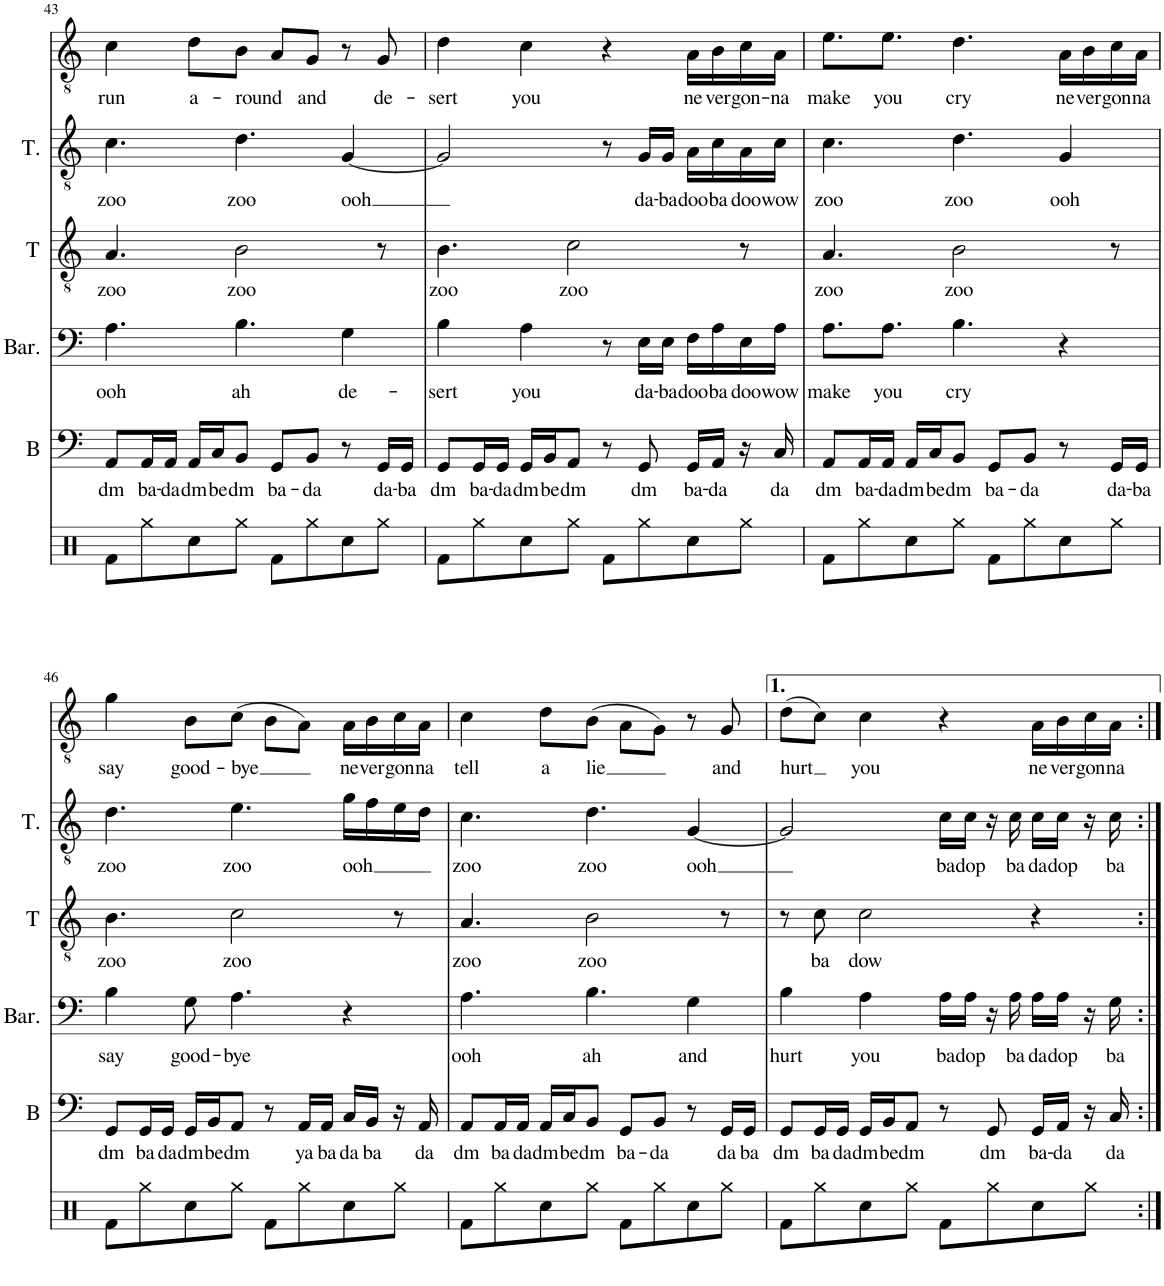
**kern	**kern	**text	**kern	**text	**kern	**text	**kern	**text	**kern	**text
*part6	*part5	*part5	*part4	*part4	*part3	*part3	*part2	*part2	*part1	*part1
*staff6	*staff5	*staff5	*staff4	*staff4	*staff3	*staff3	*staff2	*staff2	*staff1	*staff1
*I"Perc	*I"Bass	*	*I"Baritone	*	*I"Tenor	*	*I"Tenor	*	*I"Solo	*
*	*I'B	*	*I'Bar.	*	*I'T	*	*I'T.	*	*	*
!!LO:PB:g=z
*clefX	*clefF4	*	*clefF4	*	*clefGv2	*	*clefGv2	*	*clefGv2	*
*k[]	*k[]	*	*k[]	*	*k[]	*	*k[]	*	*k[]	*
*M4/4	*M4/4	*	*M4/4	*	*M4/4	*	*M4/4	*	*M4/4	*
=43	=43	=43	=43	=43	=43	=43	=43	=43	=43	=43
!	!	!LO:LY:b	!	!LO:LY:b	!	!LO:LY:b	!	!LO:LY:b	!	!LO:LY:b
8Rf\L	8AA/L	dm	4.A\	ooh	4.A/	zoo	4.c\	zoo	4c\	run
!	!	!LO:LY:b	!	!	!	!	!	!	!	!
8Rgg\	16AA/L	ba-	.	.	.	.	.	.	.	.
!	!	!LO:LY:b	!	!	!	!	!	!	!	!
.	16AA/JJ	-da	.	.	.	.	.	.	.	.
!	!	!LO:LY:b	!	!	!	!	!	!	!	!LO:LY:b
8Rcc\	16AA/LL	dm	.	.	.	.	.	.	8d\L	a-
!	!	!LO:LY:b	!	!	!	!	!	!	!	!
.	16C/J	be-	.	.	.	.	.	.	.	.
!	!	!LO:LY:b	!	!LO:LY:b	!	!LO:LY:b	!	!LO:LY:b	!	!LO:LY:b
8Rgg\J	8BB/J	-dm	4.B\	ah	2B\	zoo	4.d\	zoo	8B\J	-round
!	!	!LO:LY:b	!	!	!	!	!	!	!	!
8Rf\L	8GG/L	ba-	.	.	.	.	.	.	8A/L	.
!	!	!LO:LY:b	!	!	!	!	!	!	!	!LO:LY:b
8Rgg\	8BB/J	-da	.	.	.	.	.	.	8G/J	and
!	!	!	!	!LO:LY:b	!	!	!	!LO:LY:b	!	!
8Rcc\	8r	.	4G\	de-	.	.	[4G/	ooh	8r	.
!	!	!LO:LY:b	!	!	!	!	!	!	!	!LO:LY:b
8Rgg\J	16GG/LL	da-	.	.	8r	.	.	.	8G/	de-
!	!	!LO:LY:b	!	!	!	!	!	!	!	!
.	16GG/JJ	-ba	.	.	.	.	.	.	.	.
=44	=44	=44	=44	=44	=44	=44	=44	=44	=44	=44
!	!	!LO:LY:b	!	!LO:LY:b	!	!LO:LY:b	!	!	!	!LO:LY:b
8Rf\L	8GG/L	dm	4B\	-sert	4.B\	zoo	2G/]	.	4d\	-sert
!	!	!LO:LY:b	!	!	!	!	!	!	!	!
8Rgg\	16GG/L	ba-	.	.	.	.	.	.	.	.
!	!	!LO:LY:b	!	!	!	!	!	!	!	!
.	16GG/JJ	-da	.	.	.	.	.	.	.	.
!	!	!LO:LY:b	!	!LO:LY:b	!	!	!	!	!	!LO:LY:b
8Rcc\	16GG/LL	dm	4A\	you	.	.	.	.	4c\	you
!	!	!LO:LY:b	!	!	!	!	!	!	!	!
.	16BB/J	be-	.	.	.	.	.	.	.	.
!	!	!LO:LY:b	!	!	!	!LO:LY:b	!	!	!	!
8Rgg\J	8AA/J	-dm	.	.	2c\	zoo	.	.	.	.
8Rf\L	8r	.	8r	.	.	.	8r	.	4r	.
!	!	!LO:LY:b	!	!LO:LY:b	!	!	!	!LO:LY:b	!	!
8Rgg\	8GG/	dm	16E\LL	da-	.	.	16G/LL	da-	.	.
!	!	!	!	!LO:LY:b	!	!	!	!LO:LY:b	!	!
.	.	.	16E\JJ	-ba	.	.	16G/JJ	-ba	.	.
!	!	!LO:LY:b	!	!LO:LY:b	!	!	!	!LO:LY:b	!	!LO:LY:b
8Rcc\	16GG/LL	ba-	16F\LL	doo-	.	.	16A\LL	doo-	16A\LL	ne-
!	!	!LO:LY:b	!	!LO:LY:b	!	!	!	!LO:LY:b	!	!LO:LY:b
.	16AA/JJ	-da	16A\	-ba	.	.	16c\	-ba	16B\	-ver
!	!	!	!	!LO:LY:b	!	!	!	!LO:LY:b	!	!LO:LY:b
8Rgg\J	16r	.	16E\	doo-	8r	.	16A\	doo-	16c\	gon-
!	!	!LO:LY:b	!	!LO:LY:b	!	!	!	!LO:LY:b	!	!LO:LY:b
.	16C/	da	16A\JJ	-wow	.	.	16c\JJ	-wow	16A\JJ	-na
=45	=45	=45	=45	=45	=45	=45	=45	=45	=45	=45
!	!	!LO:LY:b	!	!LO:LY:b	!	!LO:LY:b	!	!LO:LY:b	!	!LO:LY:b
8Rf\L	8AA/L	dm	8.A\L	make	4.A/	zoo	4.c\	zoo	8.e\L	make
!	!	!LO:LY:b	!	!	!	!	!	!	!	!
8Rgg\	16AA/L	ba-	.	.	.	.	.	.	.	.
!	!	!LO:LY:b	!	!LO:LY:b	!	!	!	!	!	!LO:LY:b
.	16AA/JJ	-da	8.A\J	you	.	.	.	.	8.e\J	you
!	!	!LO:LY:b	!	!	!	!	!	!	!	!
8Rcc\	16AA/LL	dm	.	.	.	.	.	.	.	.
!	!	!LO:LY:b	!	!	!	!	!	!	!	!
.	16C/J	be-	.	.	.	.	.	.	.	.
!	!	!LO:LY:b	!	!LO:LY:b	!	!LO:LY:b	!	!LO:LY:b	!	!LO:LY:b
8Rgg\J	8BB/J	-dm	4.B\	cry	2B\	zoo	4.d\	zoo	4.d\	cry
!	!	!LO:LY:b	!	!	!	!	!	!	!	!
8Rf\L	8GG/L	ba-	.	.	.	.	.	.	.	.
!	!	!LO:LY:b	!	!	!	!	!	!	!	!
8Rgg\	8BB/J	-da	.	.	.	.	.	.	.	.
!	!	!	!	!	!	!	!	!LO:LY:b	!	!LO:LY:b
8Rcc\	8r	.	4r	.	.	.	4G/	ooh	16A\LL	ne-
!	!	!	!	!	!	!	!	!	!	!LO:LY:b
.	.	.	.	.	.	.	.	.	16B\	-ver
!	!	!LO:LY:b	!	!	!	!	!	!	!	!LO:LY:b
8Rgg\J	16GG/LL	da-	.	.	8r	.	.	.	16c\	gon-
!	!	!LO:LY:b	!	!	!	!	!	!	!	!LO:LY:b
.	16GG/JJ	-ba	.	.	.	.	.	.	16A\JJ	-na
!!LO:LB:g=z
=46	=46	=46	=46	=46	=46	=46	=46	=46	=46	=46
!	!	!LO:LY:b	!	!LO:LY:b	!	!LO:LY:b	!	!LO:LY:b	!	!LO:LY:b
8Rf\L	8GG/L	dm	4B\	say	4.B\	zoo	4.d\	zoo	4g\	say
!	!	!LO:LY:b	!	!	!	!	!	!	!	!
8Rgg\	16GG/L	ba-	.	.	.	.	.	.	.	.
!	!	!LO:LY:b	!	!	!	!	!	!	!	!
.	16GG/JJ	-da	.	.	.	.	.	.	.	.
!	!	!LO:LY:b	!	!LO:LY:b	!	!	!	!	!	!LO:LY:b
8Rcc\	16GG/LL	dm	8G\	good-	.	.	.	.	8B\L	good-
!	!	!LO:LY:b	!	!	!	!	!	!	!	!
.	16BB/J	be-	.	.	.	.	.	.	.	.
!	!	!LO:LY:b	!	!LO:LY:b	!	!LO:LY:b	!	!LO:LY:b	!	!LO:LY:b
8Rgg\J	8AA/J	-dm	4.A\	-bye	2c\	zoo	4.e\	zoo	(8c\J	-bye
8Rf\L	8r	.	.	.	.	.	.	.	8B\L	.
!	!	!LO:LY:b	!	!	!	!	!	!	!	!
8Rgg\	16AA/LL	ya-	.	.	.	.	.	.	8A\J)	.
!	!	!LO:LY:b	!	!	!	!	!	!	!	!
.	16AA/JJ	-ba	.	.	.	.	.	.	.	.
!	!	!LO:LY:b	!	!	!	!	!	!LO:LY:b	!	!LO:LY:b
8Rcc\	16C/LL	da-	4r	.	.	.	16g\LL	ooh	16A\LL	ne-
!	!	!LO:LY:b	!	!	!	!	!	!	!	!LO:LY:b
.	16BB/JJ	-ba	.	.	.	.	16f\	.	16B\	-ver
!	!	!	!	!	!	!	!	!	!	!LO:LY:b
8Rgg\J	16r	.	.	.	8r	.	16e\	.	16c\	gon-
!	!	!LO:LY:b	!	!	!	!	!	!	!	!LO:LY:b
.	16AA/	da	.	.	.	.	16d\JJ	.	16A\JJ	-na
=47	=47	=47	=47	=47	=47	=47	=47	=47	=47	=47
!	!	!LO:LY:b	!	!LO:LY:b	!	!LO:LY:b	!	!LO:LY:b	!	!LO:LY:b
8Rf\L	8AA/L	dm	4.A\	ooh	4.A/	zoo	4.c\	zoo	4c\	tell
!	!	!LO:LY:b	!	!	!	!	!	!	!	!
8Rgg\	16AA/L	ba-	.	.	.	.	.	.	.	.
!	!	!LO:LY:b	!	!	!	!	!	!	!	!
.	16AA/JJ	-da	.	.	.	.	.	.	.	.
!	!	!LO:LY:b	!	!	!	!	!	!	!	!LO:LY:b
8Rcc\	16AA/LL	dm	.	.	.	.	.	.	8d\L	a
!	!	!LO:LY:b	!	!	!	!	!	!	!	!
.	16C/J	be-	.	.	.	.	.	.	.	.
!	!	!LO:LY:b	!	!LO:LY:b	!	!LO:LY:b	!	!LO:LY:b	!	!LO:LY:b
8Rgg\J	8BB/J	-dm	4.B\	ah	2B\	zoo	4.d\	zoo	(8B\J	lie
!	!	!LO:LY:b	!	!	!	!	!	!	!	!
8Rf\L	8GG/L	ba-	.	.	.	.	.	.	8A\L	.
!	!	!LO:LY:b	!	!	!	!	!	!	!	!
8Rgg\	8BB/J	-da	.	.	.	.	.	.	8G\J)	.
!	!	!	!	!LO:LY:b	!	!	!	!LO:LY:b	!	!
8Rcc\	8r	.	4G\	and	.	.	[4G/	ooh	8r	.
!	!	!LO:LY:b	!	!	!	!	!	!	!	!LO:LY:b
8Rgg\J	16GG/LL	da-	.	.	8r	.	.	.	8G/	and
!	!	!LO:LY:b	!	!	!	!	!	!	!	!
.	16GG/JJ	-ba	.	.	.	.	.	.	.	.
=48	=48	=48	=48	=48	=48	=48	=48	=48	=48	=48
!	!	!LO:LY:b	!	!LO:LY:b	!	!	!	!	!	!LO:LY:b
8Rf\L	8GG/L	dm	4B\	-hurt	8r	.	2G/]	.	(8d\L	hurt
!	!	!LO:LY:b	!	!	!	!LO:LY:b	!	!	!	!
8Rgg\	16GG/L	ba-	.	.	8c\	ba	.	.	8c\J)	.
!	!	!LO:LY:b	!	!	!	!	!	!	!	!
.	16GG/JJ	-da	.	.	.	.	.	.	.	.
!	!	!LO:LY:b	!	!LO:LY:b	!	!LO:LY:b	!	!	!	!LO:LY:b
8Rcc\	16GG/LL	dm	4A\	you	2c\	dow	.	.	4c\	you
!	!	!LO:LY:b	!	!	!	!	!	!	!	!
.	16BB/J	be-	.	.	.	.	.	.	.	.
!	!	!LO:LY:b	!	!	!	!	!	!	!	!
8Rgg\J	8AA/J	-dm	.	.	.	.	.	.	.	.
!	!	!	!	!LO:LY:b	!	!	!	!LO:LY:b	!	!
8Rf\L	8r	.	16A\LL	ba-	.	.	16c\LL	ba-	4r	.
!	!	!	!	!LO:LY:b	!	!	!	!LO:LY:b	!	!
.	.	.	16A\JJ	-dop	.	.	16c\JJ	-dop	.	.
!	!	!LO:LY:b	!	!	!	!	!	!	!	!
8Rgg\	8GG/	dm	16r	.	.	.	16r	.	.	.
!	!	!	!	!LO:LY:b	!	!	!	!LO:LY:b	!	!
.	.	.	16A\	ba-	.	.	16c\	ba-	.	.
!	!	!LO:LY:b	!	!LO:LY:b	!	!	!	!LO:LY:b	!	!LO:LY:b
8Rcc\	16GG/LL	ba-	16A\LL	-da-	4r	.	16c\LL	-da-	16A\LL	ne-
!	!	!LO:LY:b	!	!LO:LY:b	!	!	!	!LO:LY:b	!	!LO:LY:b
.	16AA/JJ	-da	16A\JJ	-dop	.	.	16c\JJ	-dop	16B\	-ver
!	!	!	!	!	!	!	!	!	!	!LO:LY:b
8Rgg\J	16r	.	16r	.	.	.	16r	.	16c\	gon-
!	!	!LO:LY:b	!	!LO:LY:b	!	!	!	!LO:LY:b	!	!LO:LY:b
.	16C/	da	16G\	ba	.	.	16c\	ba	16A\JJ	-na
=:|!	=:|!	=:|!	=:|!	=:|!	=:|!	=:|!	=:|!	=:|!	=:|!	=:|!
*-	*-	*-	*-	*-	*-	*-	*-	*-	*-	*-
